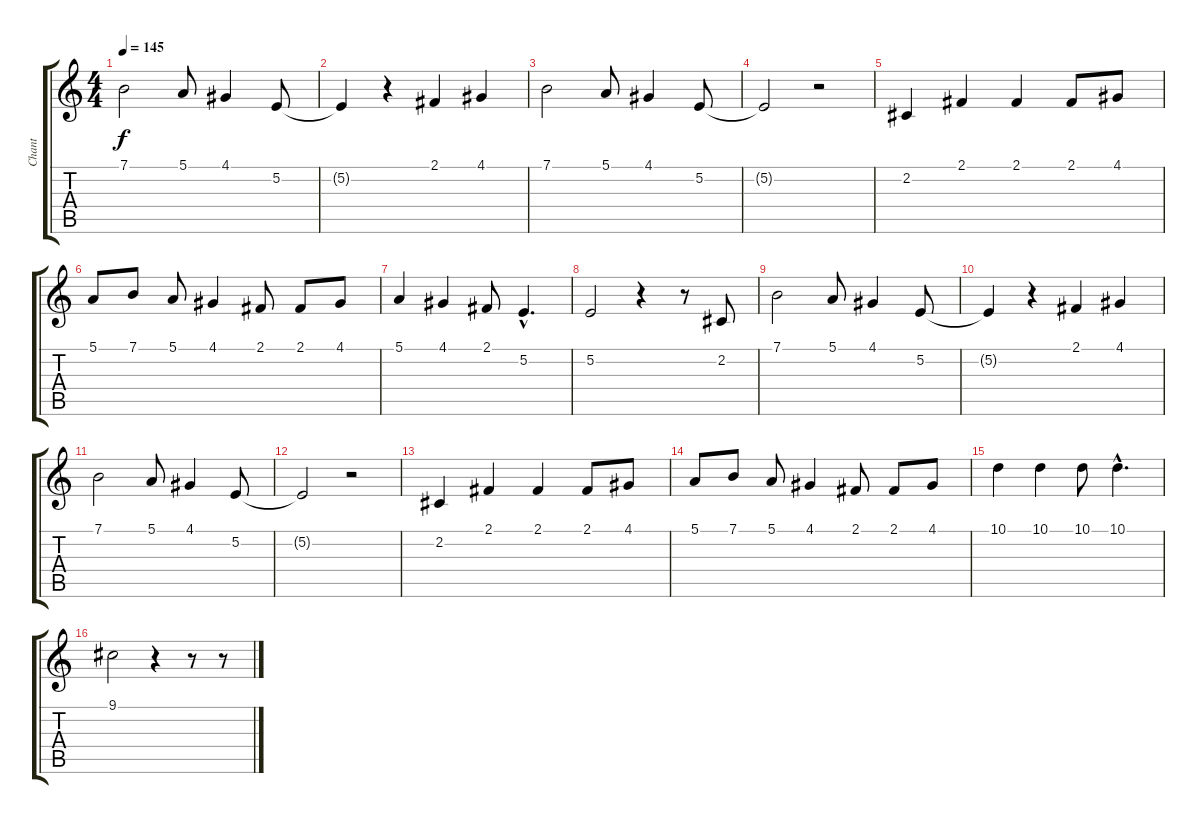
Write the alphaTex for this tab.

\track ("Chant" "Chant") {instrument accordion}
\staff {score tabs}
\tuning (E4 B3 G3 D3 A2 E2) {hide}
\ts (4 4)
\tempo 145
\clef g2
\ks c
7.1.2{dy f} 5.1.8 4.1.4 5.2.8 |
5.2{t}.4 r.4 2.1.4 4.1.4 |
7.1.2 5.1.8 4.1.4 5.2.8 |
5.2{t}.2 r.2 |
2.2.4 2.1.4 2.1.4 2.1.8 4.1.8 |
5.1.8 7.1.8 5.1.8 4.1.4 2.1.8 2.1.8 4.1.8 |
5.1.4 4.1.4 2.1.8 5.2{hac}.4{d} |
5.2.2 r.4 r.8 2.2.8 |
7.1.2 5.1.8 4.1.4 5.2.8 |
5.2{t}.4 r.4 2.1.4 4.1.4 |
7.1.2 5.1.8 4.1.4 5.2.8 |
5.2{t}.2 r.2 |
2.2.4 2.1.4 2.1.4 2.1.8 4.1.8 |
5.1.8 7.1.8 5.1.8 4.1.4 2.1.8 2.1.8 4.1.8 |
10.1.4 10.1.4 10.1.8 10.1{hac}.4{d} |
9.1.2 r.4 r.8 r.8
